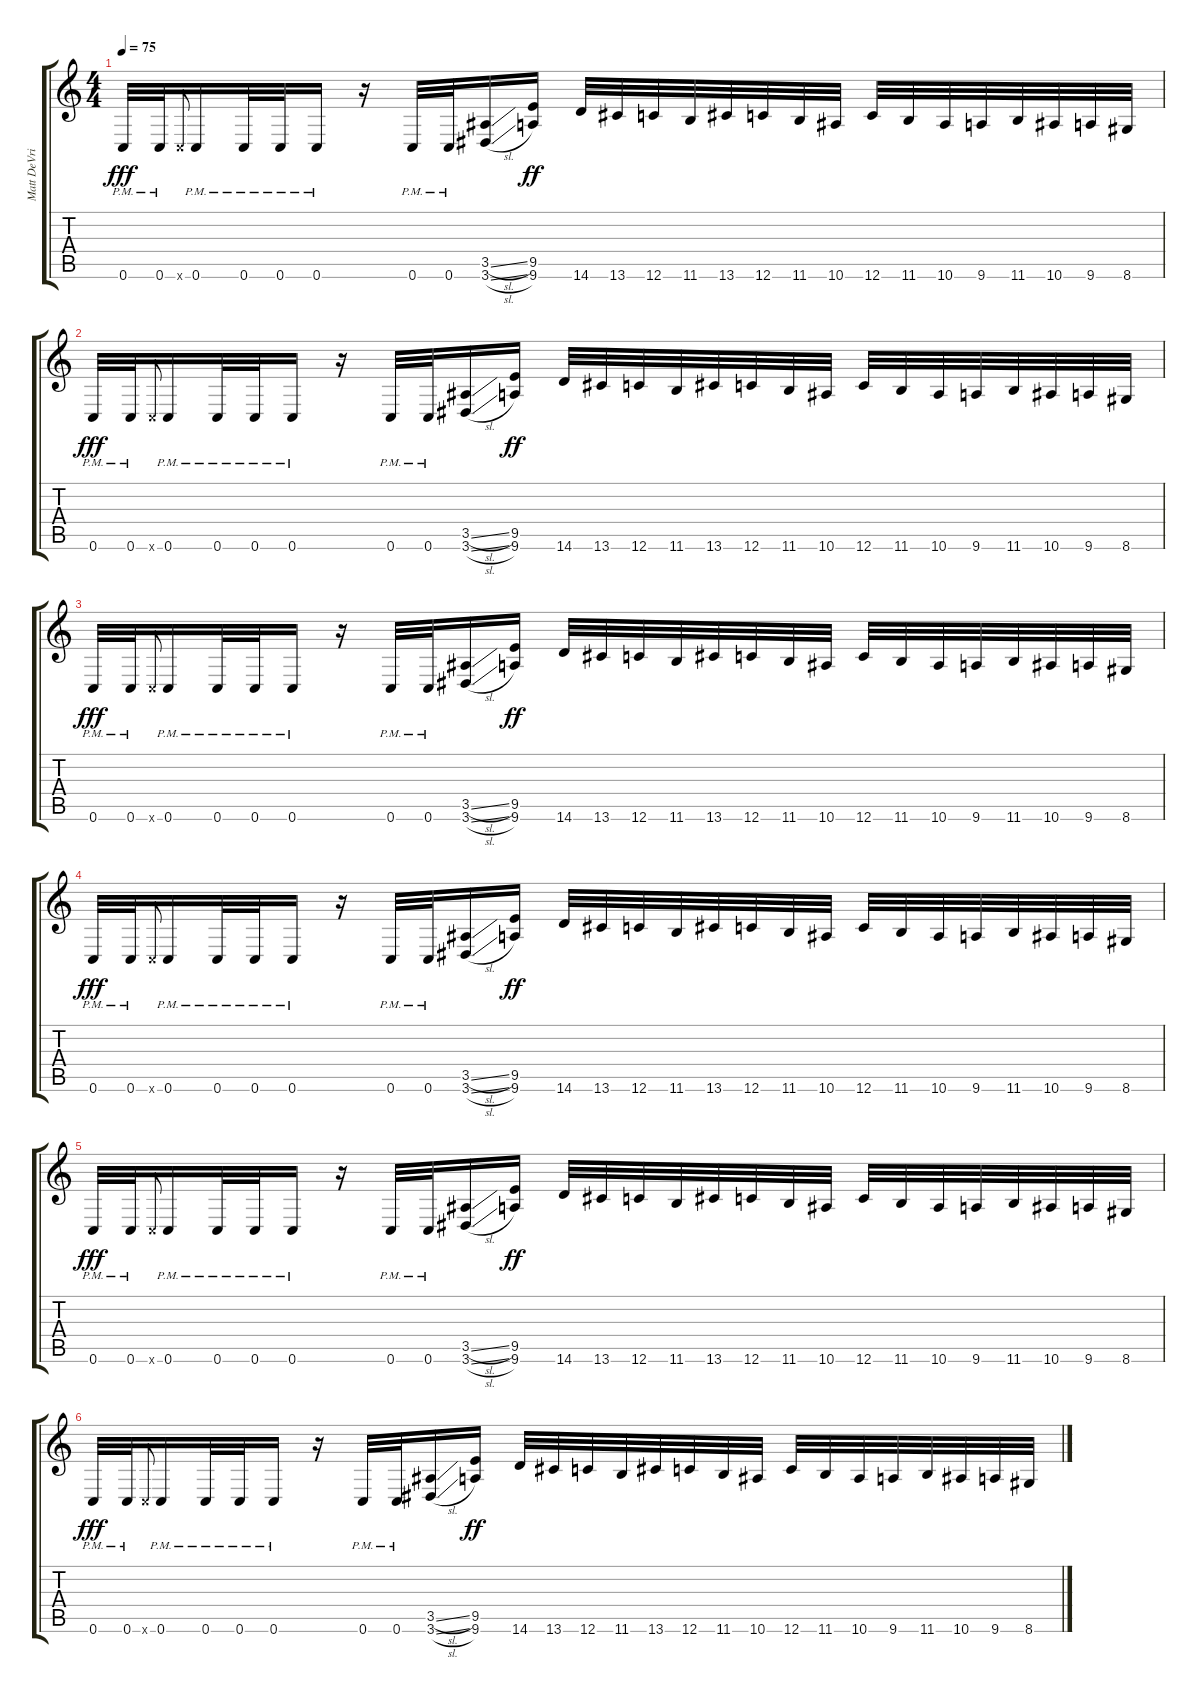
\track ("Matt DeVries" "Matt DeVri") {instrument distortionguitar}
\staff {score tabs}
\tuning (D4 A3 F3 C3 G2 C2) {hide}
\ts (4 4)
\tempo 75
\clef g2
\ks c
0.6{pm}.32{dy fff} 0.6{pm}.32 0.6{x}.8{gr onbeat} 0.6{pm}.16 0.6{pm}.32 0.6{pm}.32 0.6{pm}.16 r.16 0.6{pm}.32 0.6{pm}.32 (3.5{sl} 3.6{sl}).16 (9.5 9.6).16{dy ff} 14.6.32 13.6.32 12.6.32 11.6.32 13.6.32 12.6.32 11.6.32 10.6.32 12.6.32 11.6.32 10.6.32 9.6.32 11.6.32 10.6.32 9.6.32 8.6.32 |
0.6{pm}.32{dy fff} 0.6{pm}.32 0.6{x}.8{gr onbeat} 0.6{pm}.16 0.6{pm}.32 0.6{pm}.32 0.6{pm}.16 r.16 0.6{pm}.32 0.6{pm}.32 (3.5{sl} 3.6{sl}).16 (9.5 9.6).16{dy ff} 14.6.32 13.6.32 12.6.32 11.6.32 13.6.32 12.6.32 11.6.32 10.6.32 12.6.32 11.6.32 10.6.32 9.6.32 11.6.32 10.6.32 9.6.32 8.6.32 |
0.6{pm}.32{dy fff} 0.6{pm}.32 0.6{x}.8{gr onbeat} 0.6{pm}.16 0.6{pm}.32 0.6{pm}.32 0.6{pm}.16 r.16 0.6{pm}.32 0.6{pm}.32 (3.5{sl} 3.6{sl}).16 (9.5 9.6).16{dy ff} 14.6.32 13.6.32 12.6.32 11.6.32 13.6.32 12.6.32 11.6.32 10.6.32 12.6.32 11.6.32 10.6.32 9.6.32 11.6.32 10.6.32 9.6.32 8.6.32 |
0.6{pm}.32{dy fff} 0.6{pm}.32 0.6{x}.8{gr onbeat} 0.6{pm}.16 0.6{pm}.32 0.6{pm}.32 0.6{pm}.16 r.16 0.6{pm}.32 0.6{pm}.32 (3.5{sl} 3.6{sl}).16 (9.5 9.6).16{dy ff} 14.6.32 13.6.32 12.6.32 11.6.32 13.6.32 12.6.32 11.6.32 10.6.32 12.6.32 11.6.32 10.6.32 9.6.32 11.6.32 10.6.32 9.6.32 8.6.32 |
0.6{pm}.32{dy fff} 0.6{pm}.32 0.6{x}.8{gr onbeat} 0.6{pm}.16 0.6{pm}.32 0.6{pm}.32 0.6{pm}.16 r.16 0.6{pm}.32 0.6{pm}.32 (3.5{sl} 3.6{sl}).16 (9.5 9.6).16{dy ff} 14.6.32 13.6.32 12.6.32 11.6.32 13.6.32 12.6.32 11.6.32 10.6.32 12.6.32 11.6.32 10.6.32 9.6.32 11.6.32 10.6.32 9.6.32 8.6.32 |
0.6{pm}.32{dy fff} 0.6{pm}.32 0.6{x}.8{gr onbeat} 0.6{pm}.16 0.6{pm}.32 0.6{pm}.32 0.6{pm}.16 r.16 0.6{pm}.32 0.6{pm}.32 (3.5{sl} 3.6{sl}).16 (9.5 9.6).16{dy ff} 14.6.32 13.6.32 12.6.32 11.6.32 13.6.32 12.6.32 11.6.32 10.6.32 12.6.32 11.6.32 10.6.32 9.6.32 11.6.32 10.6.32 9.6.32 8.6.32
